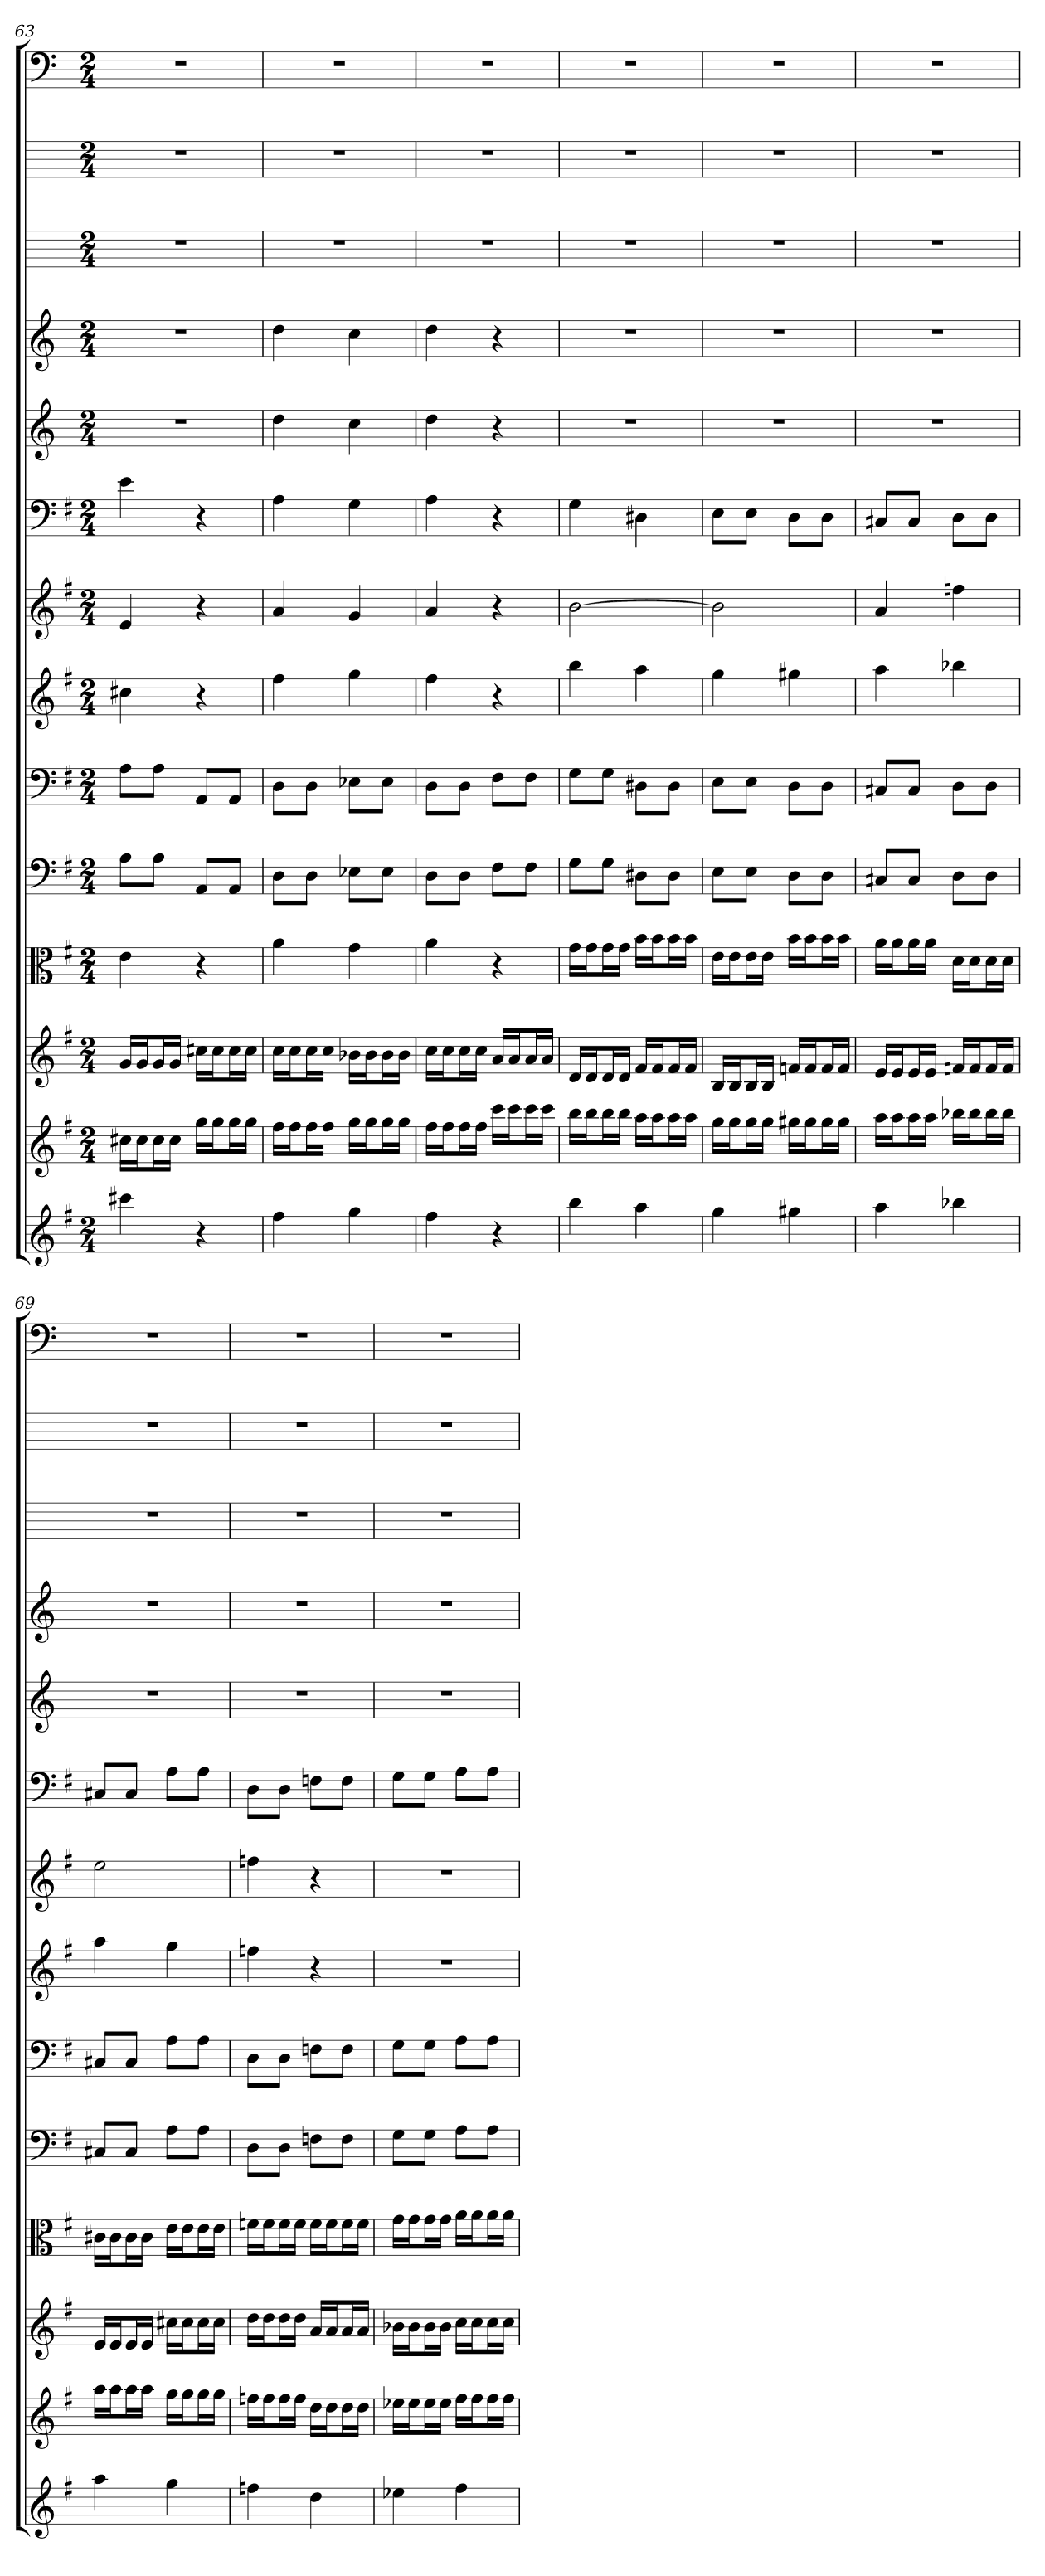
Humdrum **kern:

**kern	**kern	**kern	**kern	**kern	**kern	**kern	**kern	**kern	**kern	**kern	**kern	**kern	**kern
*part14	*part13	*part12	*part11	*part10	*part9	*part8	*part7	*part6	*part5	*part4	*part3	*part2	*part1
*staff14	*staff13	*staff12	*staff11	*staff10	*staff9	*staff8	*staff7	*staff6	*staff5	*staff4	*staff3	*staff2	*staff1
*	*	*	*clefC3	*clefF4	*clefF4	*	*	*clefF4	*	*	*	*	*clefF4
*k[f#]	*k[f#]	*k[f#]	*k[f#]	*k[f#]	*k[f#]	*k[f#]	*k[f#]	*k[f#]	*k[]	*k[]	*k[]	*k[]	*k[]
*M2/4	*M2/4	*M2/4	*M2/4	*M2/4	*M2/4	*M2/4	*M2/4	*M2/4	*M2/4	*M2/4	*M2/4	*M2/4	*M2/4
=63	=63	=63	=63	=63	=63	=63	=63	=63	=63	=63	=63	=63	=63
4ccc#X	16cc#XLL	16gLL	4e	8A\L	8A\L	4cc#X	4e	4e	2r	2r	2r	2r	2r
.	16cc#J	16gJ	.	.	.	.	.	.	.	.	.	.	.
.	16cc#L	16gL	.	8A\J	8A\J	.	.	.	.	.	.	.	.
.	16cc#JJ	16gJJ	.	.	.	.	.	.	.	.	.	.	.
4r	16ggLL	16cc#XLL	4r	8AA/L	8AA/L	4r	4r	4r	.	.	.	.	.
.	16ggJ	16cc#J	.	.	.	.	.	.	.	.	.	.	.
.	16ggL	16cc#L	.	8AA/J	8AA/J	.	.	.	.	.	.	.	.
.	16ggJJ	16cc#JJ	.	.	.	.	.	.	.	.	.	.	.
=64	=64	=64	=64	=64	=64	=64	=64	=64	=64	=64	=64	=64	=64
4ff#	16ff#LL	16ccLL	4a	8D\L	8D\L	4ff#	4a	4A	4dd	4dd	2r	2r	2r
.	16ff#J	16ccJ	.	.	.	.	.	.	.	.	.	.	.
.	16ff#L	16ccL	.	8D\J	8D\J	.	.	.	.	.	.	.	.
.	16ff#JJ	16ccJJ	.	.	.	.	.	.	.	.	.	.	.
4gg	16ggLL	16b-XLL	4g	8E-X\L	8E-X\L	4gg	4g	4G	4cc	4cc	.	.	.
.	16ggJ	16b-J	.	.	.	.	.	.	.	.	.	.	.
.	16ggL	16b-L	.	8E-\J	8E-\J	.	.	.	.	.	.	.	.
.	16ggJJ	16b-JJ	.	.	.	.	.	.	.	.	.	.	.
=65	=65	=65	=65	=65	=65	=65	=65	=65	=65	=65	=65	=65	=65
4ff#	16ff#LL	16ccLL	4a	8D\L	8D\L	4ff#	4a	4A	4dd	4dd	2r	2r	2r
.	16ff#J	16ccJ	.	.	.	.	.	.	.	.	.	.	.
.	16ff#L	16ccL	.	8D\J	8D\J	.	.	.	.	.	.	.	.
.	16ff#JJ	16ccJJ	.	.	.	.	.	.	.	.	.	.	.
4r	16cccLL	16aLL	4r	8F#\L	8F#\L	4r	4r	4r	4r	4r	.	.	.
.	16cccJ	16aJ	.	.	.	.	.	.	.	.	.	.	.
.	16cccL	16aL	.	8F#\J	8F#\J	.	.	.	.	.	.	.	.
.	16cccJJ	16aJJ	.	.	.	.	.	.	.	.	.	.	.
=66	=66	=66	=66	=66	=66	=66	=66	=66	=66	=66	=66	=66	=66
4bb	16bbLL	16dLL	16g\LL	8G\L	8G\L	4bb	[2b	4G	2r	2r	2r	2r	2r
.	16bbJ	16dJ	16g\J	.	.	.	.	.	.	.	.	.	.
.	16bbL	16dL	16g\L	8G\J	8G\J	.	.	.	.	.	.	.	.
.	16bbJJ	16dJJ	16g\JJ	.	.	.	.	.	.	.	.	.	.
4aa	16aaLL	16f#LL	16b\LL	8D#X\L	8D#X\L	4aa	.	4D#X	.	.	.	.	.
.	16aaJ	16f#J	16b\J	.	.	.	.	.	.	.	.	.	.
.	16aaL	16f#L	16b\L	8D#\J	8D#\J	.	.	.	.	.	.	.	.
.	16aaJJ	16f#JJ	16b\JJ	.	.	.	.	.	.	.	.	.	.
=67	=67	=67	=67	=67	=67	=67	=67	=67	=67	=67	=67	=67	=67
4gg	16ggLL	16BLL	16e\LL	8E\L	8E\L	4gg	2b]	8E\L	2r	2r	2r	2r	2r
.	16ggJ	16BJ	16e\J	.	.	.	.	.	.	.	.	.	.
.	16ggL	16BL	16e\L	8E\J	8E\J	.	.	8E\J	.	.	.	.	.
.	16ggJJ	16BJJ	16e\JJ	.	.	.	.	.	.	.	.	.	.
4gg#X	16gg#XLL	16fnLL	16b\LL	8D\L	8D\L	4gg#X	.	8D\L	.	.	.	.	.
.	16gg#J	16fJ	16b\J	.	.	.	.	.	.	.	.	.	.
.	16gg#L	16fL	16b\L	8D\J	8D\J	.	.	8D\J	.	.	.	.	.
.	16gg#JJ	16fJJ	16b\JJ	.	.	.	.	.	.	.	.	.	.
=68	=68	=68	=68	=68	=68	=68	=68	=68	=68	=68	=68	=68	=68
4aa	16aaLL	16eLL	16a\LL	8C#X/L	8C#X/L	4aa	4a	8C#X/L	2r	2r	2r	2r	2r
.	16aaJ	16eJ	16a\J	.	.	.	.	.	.	.	.	.	.
.	16aaL	16eL	16a\L	8C#/J	8C#/J	.	.	8C#/J	.	.	.	.	.
.	16aaJJ	16eJJ	16a\JJ	.	.	.	.	.	.	.	.	.	.
4bb-X	16bb-XLL	16fnLL	16d\LL	8D\L	8D\L	4bb-X	4ffn	8D\L	.	.	.	.	.
.	16bb-J	16fJ	16d\J	.	.	.	.	.	.	.	.	.	.
.	16bb-L	16fL	16d\L	8D\J	8D\J	.	.	8D\J	.	.	.	.	.
.	16bb-JJ	16fJJ	16d\JJ	.	.	.	.	.	.	.	.	.	.
=69	=69	=69	=69	=69	=69	=69	=69	=69	=69	=69	=69	=69	=69
4aa	16aaLL	16eLL	16c#X\LL	8C#X/L	8C#X/L	4aa	2ee	8C#X/L	2r	2r	2r	2r	2r
.	16aaJ	16eJ	16c#\J	.	.	.	.	.	.	.	.	.	.
.	16aaL	16eL	16c#\L	8C#/J	8C#/J	.	.	8C#/J	.	.	.	.	.
.	16aaJJ	16eJJ	16c#\JJ	.	.	.	.	.	.	.	.	.	.
4gg	16ggLL	16cc#XLL	16e\LL	8A\L	8A\L	4gg	.	8A\L	.	.	.	.	.
.	16ggJ	16cc#J	16e\J	.	.	.	.	.	.	.	.	.	.
.	16ggL	16cc#L	16e\L	8A\J	8A\J	.	.	8A\J	.	.	.	.	.
.	16ggJJ	16cc#JJ	16e\JJ	.	.	.	.	.	.	.	.	.	.
=70	=70	=70	=70	=70	=70	=70	=70	=70	=70	=70	=70	=70	=70
4ffn	16ffnLL	16ddLL	16fn\LL	8D\L	8D\L	4ffn	4ffn	8D\L	2r	2r	2r	2r	2r
.	16ffJ	16ddJ	16f\J	.	.	.	.	.	.	.	.	.	.
.	16ffL	16ddL	16f\L	8D\J	8D\J	.	.	8D\J	.	.	.	.	.
.	16ffJJ	16ddJJ	16f\JJ	.	.	.	.	.	.	.	.	.	.
4dd	16ddLL	16aLL	16f\LL	8Fn\L	8Fn\L	4r	4r	8Fn\L	.	.	.	.	.
.	16ddJ	16aJ	16f\J	.	.	.	.	.	.	.	.	.	.
.	16ddL	16aL	16f\L	8F\J	8F\J	.	.	8F\J	.	.	.	.	.
.	16ddJJ	16aJJ	16f\JJ	.	.	.	.	.	.	.	.	.	.
=71	=71	=71	=71	=71	=71	=71	=71	=71	=71	=71	=71	=71	=71
4ee-X	16ee-XLL	16b-XLL	16g\LL	8G\L	8G\L	2r	2r	8G\L	2r	2r	2r	2r	2r
.	16ee-J	16b-J	16g\J	.	.	.	.	.	.	.	.	.	.
.	16ee-L	16b-L	16g\L	8G\J	8G\J	.	.	8G\J	.	.	.	.	.
.	16ee-JJ	16b-JJ	16g\JJ	.	.	.	.	.	.	.	.	.	.
4ff#	16ff#LL	16ccLL	16a\LL	8A\L	8A\L	.	.	8A\L	.	.	.	.	.
.	16ff#J	16ccJ	16a\J	.	.	.	.	.	.	.	.	.	.
.	16ff#L	16ccL	16a\L	8A\J	8A\J	.	.	8A\J	.	.	.	.	.
.	16ff#JJ	16ccJJ	16a\JJ	.	.	.	.	.	.	.	.	.	.
=	=	=	=	=	=	=	=	=	=	=	=	=	=
*-	*-	*-	*-	*-	*-	*-	*-	*-	*-	*-	*-	*-	*-
